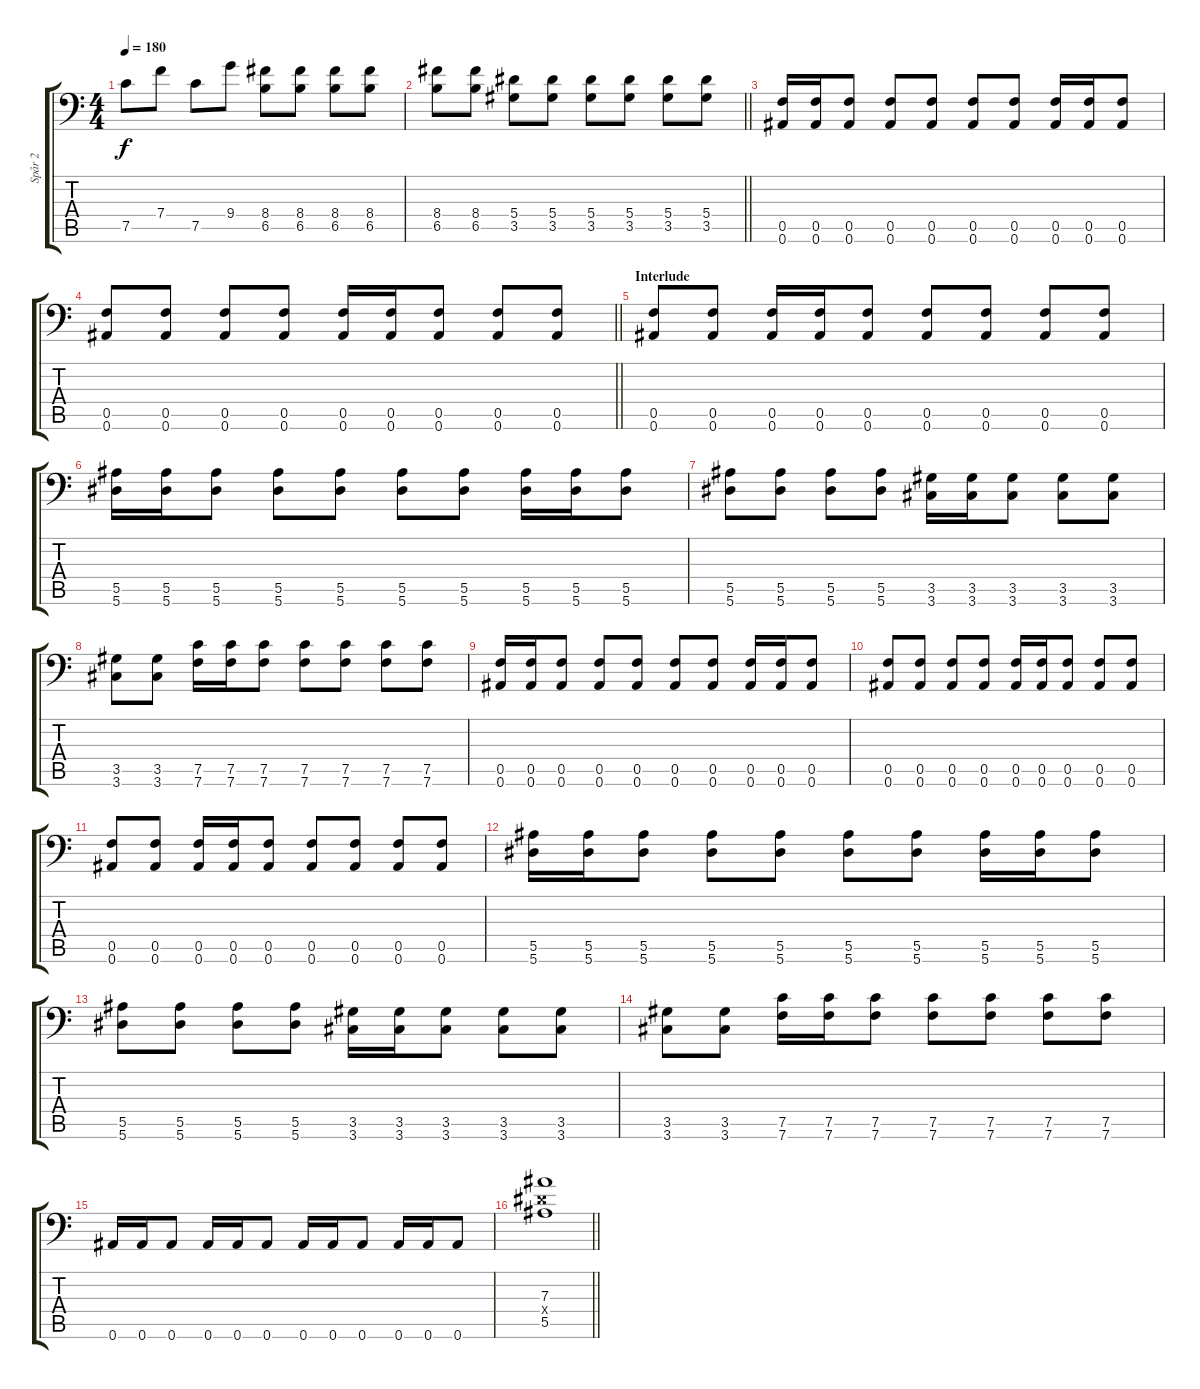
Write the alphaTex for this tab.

\track ("Spår 2" "Spår 2") {instrument distortionguitar}
\staff {score tabs}
\tuning (C4 G3 Eb3 Bb2 F2 Bb1) {hide}
\ts (4 4)
\tempo 180
\clef f4
\ks c
7.5.8{dy f} 7.4.8 7.5.8 9.4.8 (8.4 6.5).8 (8.4 6.5).8 (8.4 6.5).8 (8.4 6.5).8 |
\barLineRight lightlight
(8.4 6.5).8 (8.4 6.5).8 (5.4 3.5).8 (5.4 3.5).8 (5.4 3.5).8 (5.4 3.5).8 (5.4 3.5).8 (5.4 3.5).8 |
(0.5 0.6).16 (0.5 0.6).16 (0.5 0.6).8 (0.5 0.6).8 (0.5 0.6).8 (0.5 0.6).8 (0.5 0.6).8 (0.5 0.6).16 (0.5 0.6).16 (0.5 0.6).8 |
\barLineRight lightlight
(0.5 0.6).8 (0.5 0.6).8 (0.5 0.6).8 (0.5 0.6).8 (0.5 0.6).16 (0.5 0.6).16 (0.5 0.6).8 (0.5 0.6).8 (0.5 0.6).8 |
\section ("" "Interlude")
(0.5 0.6).8 (0.5 0.6).8 (0.5 0.6).16 (0.5 0.6).16 (0.5 0.6).8 (0.5 0.6).8 (0.5 0.6).8 (0.5 0.6).8 (0.5 0.6).8 |
(5.5 5.6).16 (5.5 5.6).16 (5.5 5.6).8 (5.5 5.6).8 (5.5 5.6).8 (5.5 5.6).8 (5.5 5.6).8 (5.5 5.6).16 (5.5 5.6).16 (5.5 5.6).8 |
(5.5 5.6).8 (5.5 5.6).8 (5.5 5.6).8 (5.5 5.6).8 (3.5 3.6).16 (3.5 3.6).16 (3.5 3.6).8 (3.5 3.6).8 (3.5 3.6).8 |
(3.5 3.6).8 (3.5 3.6).8 (7.5 7.6).16 (7.5 7.6).16 (7.5 7.6).8 (7.5 7.6).8 (7.5 7.6).8 (7.5 7.6).8 (7.5 7.6).8 |
(0.5 0.6).16 (0.5 0.6).16 (0.5 0.6).8 (0.5 0.6).8 (0.5 0.6).8 (0.5 0.6).8 (0.5 0.6).8 (0.5 0.6).16 (0.5 0.6).16 (0.5 0.6).8 |
(0.5 0.6).8 (0.5 0.6).8 (0.5 0.6).8 (0.5 0.6).8 (0.5 0.6).16 (0.5 0.6).16 (0.5 0.6).8 (0.5 0.6).8 (0.5 0.6).8 |
(0.5 0.6).8 (0.5 0.6).8 (0.5 0.6).16 (0.5 0.6).16 (0.5 0.6).8 (0.5 0.6).8 (0.5 0.6).8 (0.5 0.6).8 (0.5 0.6).8 |
(5.5 5.6).16 (5.5 5.6).16 (5.5 5.6).8 (5.5 5.6).8 (5.5 5.6).8 (5.5 5.6).8 (5.5 5.6).8 (5.5 5.6).16 (5.5 5.6).16 (5.5 5.6).8 |
(5.5 5.6).8 (5.5 5.6).8 (5.5 5.6).8 (5.5 5.6).8 (3.5 3.6).16 (3.5 3.6).16 (3.5 3.6).8 (3.5 3.6).8 (3.5 3.6).8 |
(3.5 3.6).8 (3.5 3.6).8 (7.5 7.6).16 (7.5 7.6).16 (7.5 7.6).8 (7.5 7.6).8 (7.5 7.6).8 (7.5 7.6).8 (7.5 7.6).8 |
0.6.16 0.6.16 0.6.8 0.6.16 0.6.16 0.6.8 0.6.16 0.6.16 0.6.8 0.6.16 0.6.16 0.6.8 |
\barLineRight lightlight
(7.3 5.4{x} 5.5).1
